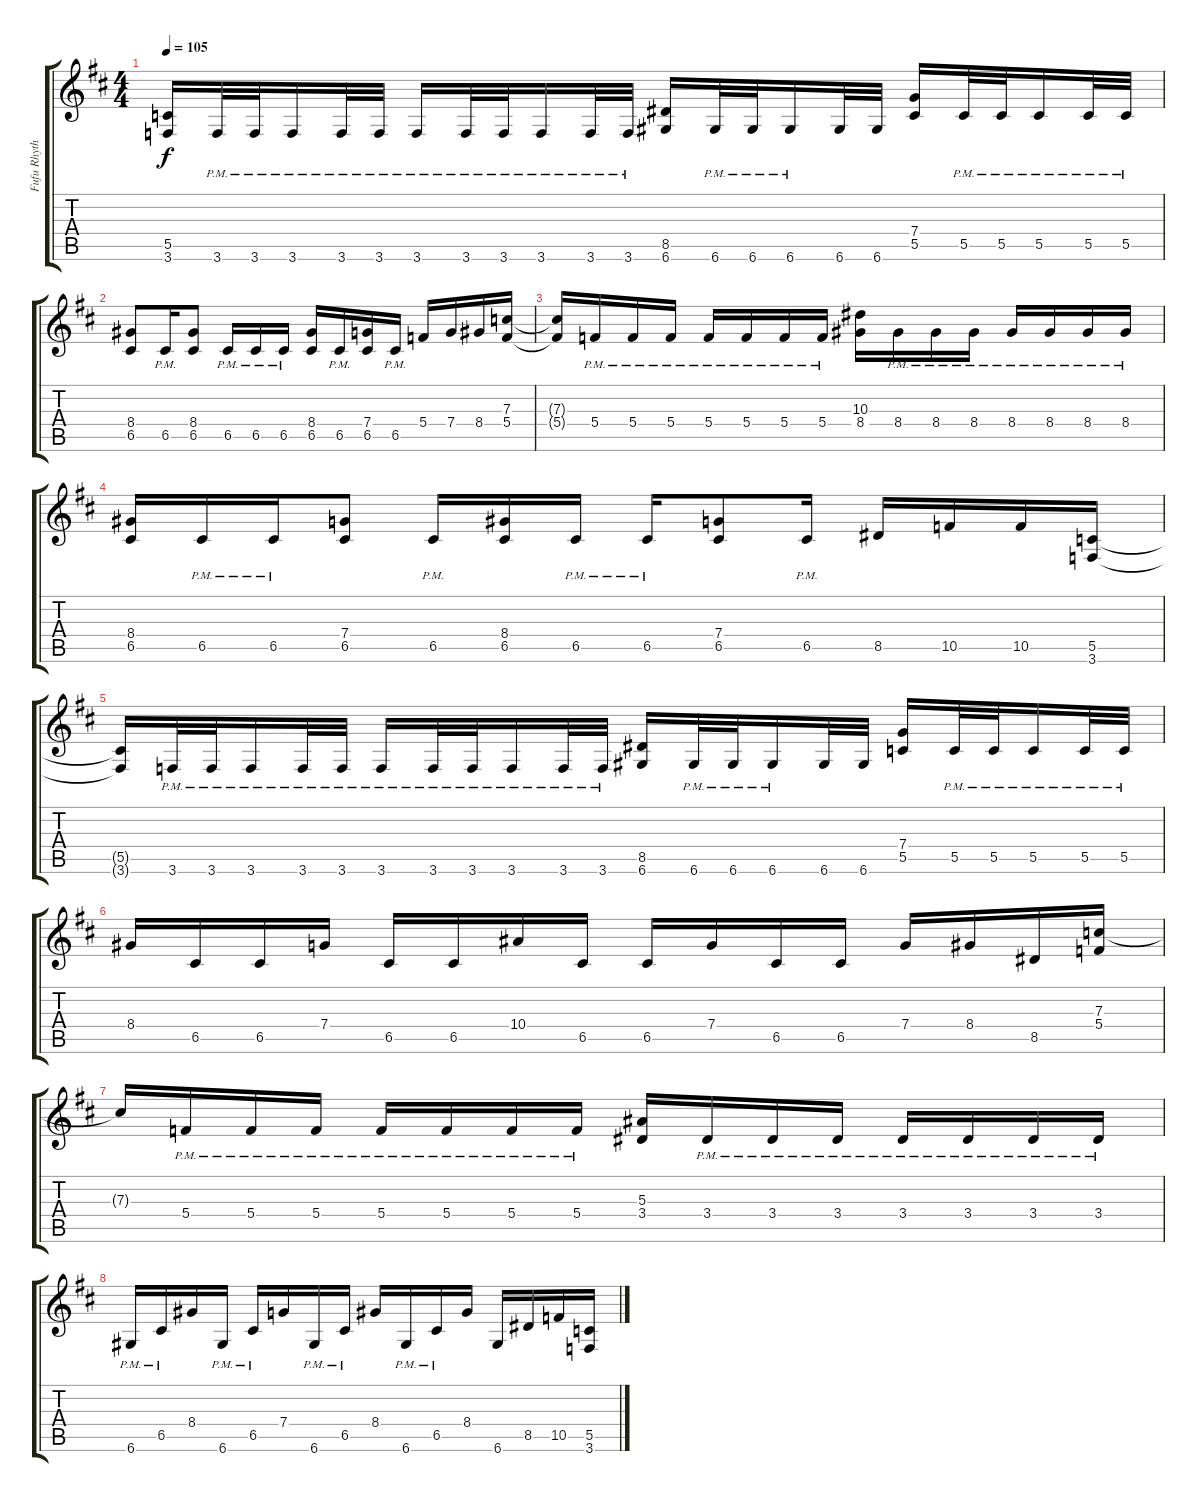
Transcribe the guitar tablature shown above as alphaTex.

\track ("Fufu Rhythm" "Fufu Rhyth") {instrument distortionguitar}
\staff {score tabs}
\tuning (D4 A3 F3 C3 G2 D2) {hide}
\ts (4 4)
\tempo 105
\clef g2
\ks d
(5.5{t} 3.6{t}).16{dy f} 3.6{pm}.32 3.6{pm}.32 3.6{pm}.16 3.6{pm}.32 3.6{pm}.32 3.6{pm}.16 3.6{pm}.32 3.6{pm}.32 3.6{pm}.16 3.6{pm}.32 3.6{pm}.32 (8.5 6.6).16 6.6{pm}.32 6.6{pm}.32 6.6{pm}.16 6.6.32 6.6.32 (7.4 5.5).16 5.5{pm}.32 5.5{pm}.32 5.5{pm}.16 5.5{pm}.32 5.5{pm}.32 |
(8.4 6.5).8 6.5{pm}.16 (8.4 6.5).8 6.5{pm}.16 6.5{pm}.16 6.5{pm}.16 (8.4 6.5).16 6.5{pm}.16 (7.4 6.5).16 6.5{pm}.16 5.4.16 7.4.16 8.4.16 (7.3 5.4).16 |
(7.3{t} 5.4{t}).16 5.4{pm}.16 5.4{pm}.16 5.4{pm}.16 5.4{pm}.16 5.4{pm}.16 5.4{pm}.16 5.4{pm}.16 (10.3 8.4).16 8.4{pm}.16 8.4{pm}.16 8.4{pm}.16 8.4{pm}.16 8.4{pm}.16 8.4{pm}.16 8.4{pm}.16 |
(8.4 6.5).16 6.5{pm}.16 6.5{pm}.16 (7.4 6.5).8 6.5{pm}.16 (8.4 6.5).16 6.5{pm}.16 6.5{pm}.16 (7.4 6.5).8 6.5{pm}.16 8.5.16 10.5.16 10.5.16 (5.5 3.6).16 |
(5.5{t} 3.6{t}).16 3.6{pm}.32 3.6{pm}.32 3.6{pm}.16 3.6{pm}.32 3.6{pm}.32 3.6{pm}.16 3.6{pm}.32 3.6{pm}.32 3.6{pm}.16 3.6{pm}.32 3.6{pm}.32 (8.5 6.6).16 6.6{pm}.32 6.6{pm}.32 6.6{pm}.16 6.6.32 6.6.32 (7.4 5.5).16 5.5{pm}.32 5.5{pm}.32 5.5{pm}.16 5.5{pm}.32 5.5{pm}.32 |
8.4.16 6.5.16 6.5.16 7.4.16 6.5.16 6.5.16 10.4.16 6.5.16 6.5.16 7.4.16 6.5.16 6.5.16 7.4.16 8.4.16 8.5.16 (7.3 5.4).16 |
7.3{t}.16 5.4{pm}.16 5.4{pm}.16 5.4{pm}.16 5.4{pm}.16 5.4{pm}.16 5.4{pm}.16 5.4{pm}.16 (5.3 3.4).16 3.4{pm}.16 3.4{pm}.16 3.4{pm}.16 3.4{pm}.16 3.4{pm}.16 3.4{pm}.16 3.4{pm}.16 |
6.6{pm}.16 6.5{pm}.16 8.4.16 6.6{pm}.16 6.5{pm}.16 7.4.16 6.6{pm}.16 6.5{pm}.16 8.4.16 6.6{pm}.16 6.5{pm}.16 8.4.16 6.6.16 8.5.16 10.5.16 (5.5 3.6).16
